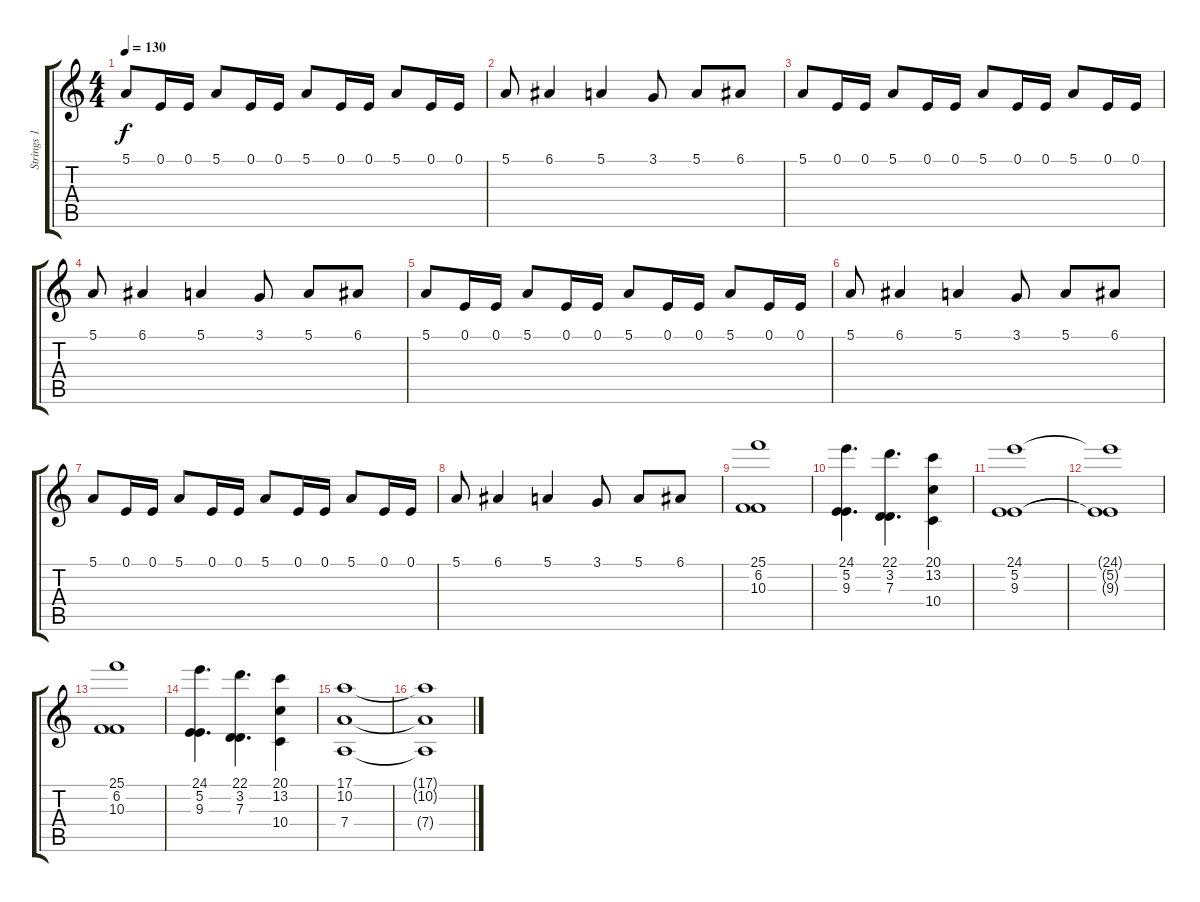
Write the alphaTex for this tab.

\track ("Strings 1" "Strings 1") {instrument violin}
\staff {score tabs}
\tuning (E4 B3 G3 D3 A2 E2) {hide}
\ts (4 4)
\tempo 130
\clef g2
\ks c
5.1.8{dy f volume 11 balance 16 instrument overdrivenguitar} 0.1.16 0.1.16 5.1.8{volume 11 balance 16 instrument overdrivenguitar} 0.1.16 0.1.16 5.1.8{volume 11 balance 16 instrument overdrivenguitar} 0.1.16 0.1.16 5.1.8{volume 11 balance 16 instrument overdrivenguitar} 0.1.16 0.1.16 |
5.1.8 6.1.4 5.1.4 3.1.8 5.1.8 6.1.8 |
5.1.8{volume 11 balance 16 instrument overdrivenguitar} 0.1.16 0.1.16 5.1.8{volume 11 balance 16 instrument overdrivenguitar} 0.1.16 0.1.16 5.1.8{volume 11 balance 16 instrument overdrivenguitar} 0.1.16 0.1.16 5.1.8{volume 11 balance 16 instrument overdrivenguitar} 0.1.16 0.1.16 |
5.1.8 6.1.4 5.1.4 3.1.8 5.1.8 6.1.8 |
5.1.8{volume 11 balance 16 instrument overdrivenguitar} 0.1.16 0.1.16 5.1.8{volume 11 balance 16 instrument overdrivenguitar} 0.1.16 0.1.16 5.1.8{volume 11 balance 16 instrument overdrivenguitar} 0.1.16 0.1.16 5.1.8{volume 11 balance 16 instrument overdrivenguitar} 0.1.16 0.1.16 |
5.1.8 6.1.4 5.1.4 3.1.8 5.1.8 6.1.8 |
5.1.8{volume 11 balance 16 instrument overdrivenguitar} 0.1.16 0.1.16 5.1.8{volume 11 balance 16 instrument overdrivenguitar} 0.1.16 0.1.16 5.1.8{volume 11 balance 16 instrument overdrivenguitar} 0.1.16 0.1.16 5.1.8{volume 11 balance 16 instrument overdrivenguitar} 0.1.16 0.1.16 |
5.1.8 6.1.4 5.1.4 3.1.8 5.1.8 6.1.8 |
(25.1 6.2 10.3).1{volume 10 balance 0 instrument stringensemble1} |
(24.1 5.2 9.3).4{d} (22.1 3.2 7.3).4{d} (20.1 13.2 10.4).4 |
(24.1 5.2 9.3).1 |
(24.1{t} 5.2{t} 9.3{t}).1 |
(25.1 6.2 10.3).1{volume 10 balance 0 instrument stringensemble1} |
(24.1 5.2 9.3).4{d} (22.1 3.2 7.3).4{d} (20.1 13.2 10.4).4 |
(17.1 10.2 7.4).1 |
(17.1{t} 10.2{t} 7.4{t}).1
